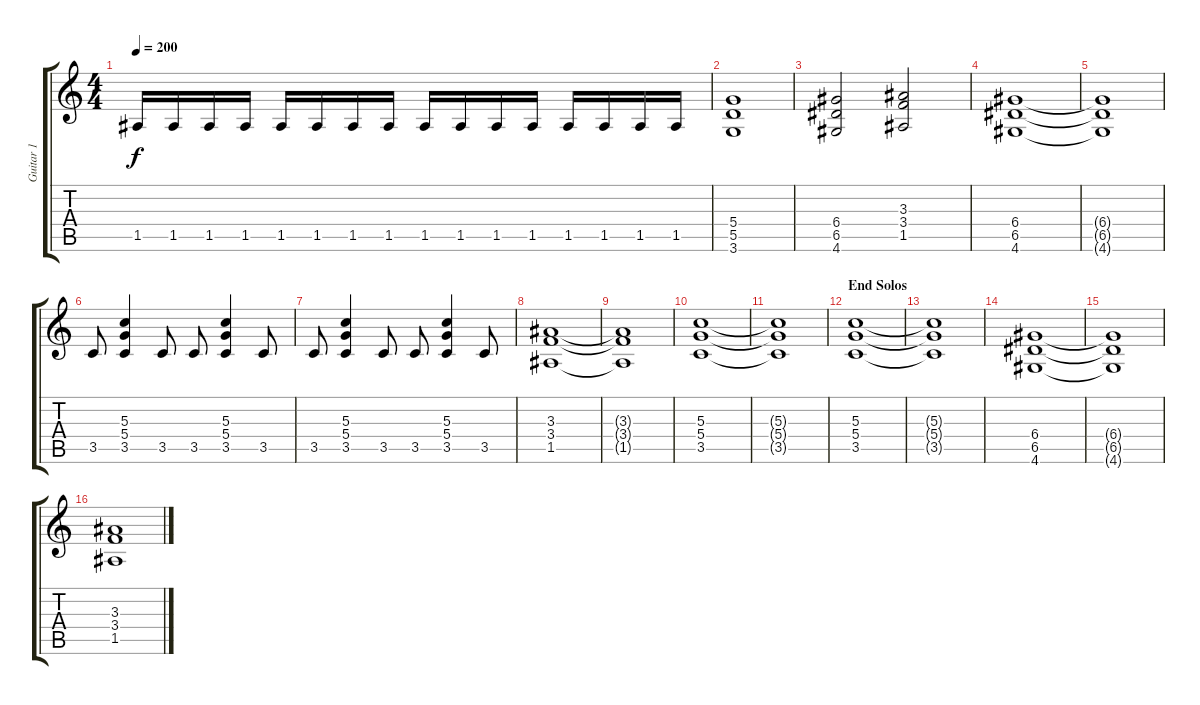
\track ("Guitar 1 " "Guitar 1 ") {instrument overdrivenguitar}
\staff {score tabs}
\tuning (E4 B3 G3 D3 A2 E2) {hide}
\ts (4 4)
\tempo 200
\clef g2
\ks c
1.5.16{dy f} 1.5.16 1.5.16 1.5.16 1.5.16 1.5.16 1.5.16 1.5.16 1.5.16 1.5.16 1.5.16 1.5.16 1.5.16 1.5.16 1.5.16 1.5.16 |
(5.4 5.5 3.6).1 |
(6.4 6.5 4.6).2 (3.3 3.4 1.5).2 |
\section ("" "")
(6.4 6.5 4.6).1 |
(6.4{t} 6.5{t} 4.6{t}).1 |
3.5.8 (5.3 5.4 3.5).4 3.5.8 3.5.8 (5.3 5.4 3.5).4 3.5.8 |
3.5.8 (5.3 5.4 3.5).4 3.5.8 3.5.8 (5.3 5.4 3.5).4 3.5.8 |
(3.3 3.4 1.5).1 |
(3.3{t} 3.4{t} 1.5{t}).1 |
(5.3 5.4 3.5).1 |
(5.3{t} 5.4{t} 3.5{t}).1 |
\section ("" "End Solos")
(5.3 5.4 3.5).1 |
(5.3{t} 5.4{t} 3.5{t}).1 |
(6.4 6.5 4.6).1 |
(6.4{t} 6.5{t} 4.6{t}).1 |
(3.3 3.4 1.5).1
